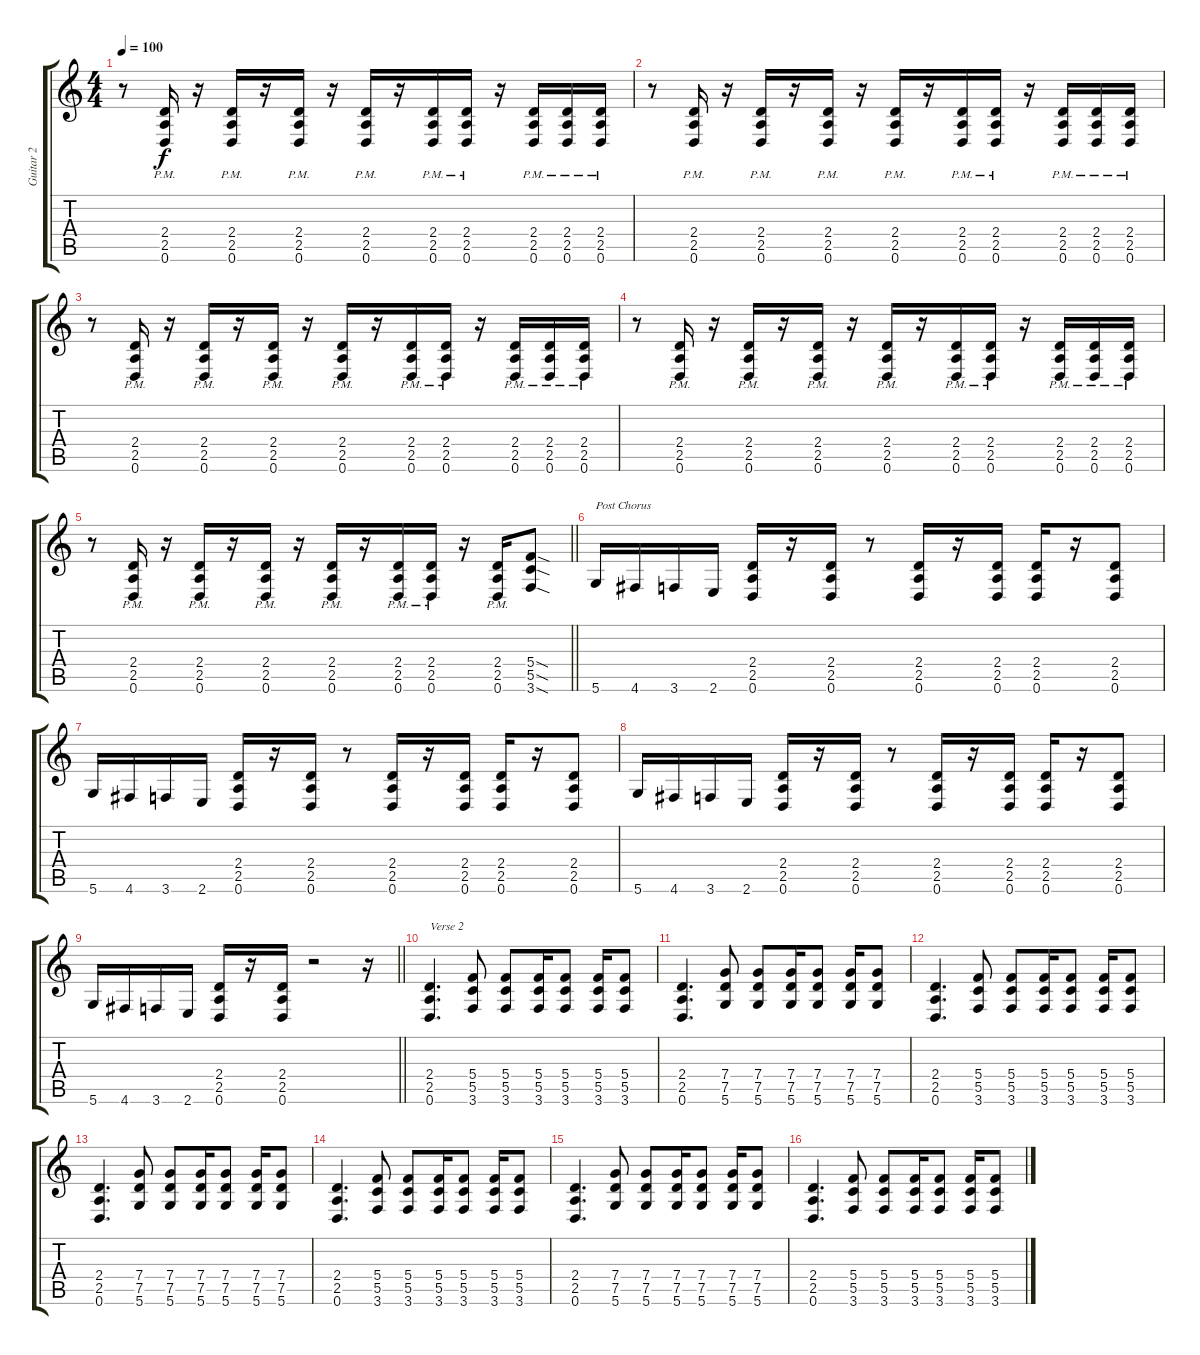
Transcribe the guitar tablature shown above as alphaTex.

\track ("Guitar 2" "Guitar 2") {instrument distortionguitar}
\staff {score tabs}
\tuning (D4 A3 F3 C3 G2 D2) {hide}
\ts (4 4)
\tempo 100
\clef g2
\ks c
r.8{dy f} (2.4{pm} 2.5{pm} 0.6{pm}).16 r.16 (2.4{pm} 2.5{pm} 0.6{pm}).16 r.16 (2.4{pm} 2.5{pm} 0.6{pm}).16 r.16 (2.4{pm} 2.5{pm} 0.6{pm}).16 r.16 (2.4{pm} 2.5{pm} 0.6{pm}).16 (2.4{pm} 2.5{pm} 0.6{pm}).16 r.16 (2.4{pm} 2.5{pm} 0.6{pm}).16 (2.4{pm} 2.5{pm} 0.6{pm}).16 (2.4{pm} 2.5{pm} 0.6{pm}).16 |
r.8 (2.4{pm} 2.5{pm} 0.6{pm}).16 r.16 (2.4{pm} 2.5{pm} 0.6{pm}).16 r.16 (2.4{pm} 2.5{pm} 0.6{pm}).16 r.16 (2.4{pm} 2.5{pm} 0.6{pm}).16 r.16 (2.4{pm} 2.5{pm} 0.6{pm}).16 (2.4{pm} 2.5{pm} 0.6{pm}).16 r.16 (2.4{pm} 2.5{pm} 0.6{pm}).16 (2.4{pm} 2.5{pm} 0.6{pm}).16 (2.4{pm} 2.5{pm} 0.6{pm}).16 |
r.8 (2.4{pm} 2.5{pm} 0.6{pm}).16 r.16 (2.4{pm} 2.5{pm} 0.6{pm}).16 r.16 (2.4{pm} 2.5{pm} 0.6{pm}).16 r.16 (2.4{pm} 2.5{pm} 0.6{pm}).16 r.16 (2.4{pm} 2.5{pm} 0.6{pm}).16 (2.4{pm} 2.5{pm} 0.6{pm}).16 r.16 (2.4{pm} 2.5{pm} 0.6{pm}).16 (2.4{pm} 2.5{pm} 0.6{pm}).16 (2.4{pm} 2.5{pm} 0.6{pm}).16 |
r.8 (2.4{pm} 2.5{pm} 0.6{pm}).16 r.16 (2.4{pm} 2.5{pm} 0.6{pm}).16 r.16 (2.4{pm} 2.5{pm} 0.6{pm}).16 r.16 (2.4{pm} 2.5{pm} 0.6{pm}).16 r.16 (2.4{pm} 2.5{pm} 0.6{pm}).16 (2.4{pm} 2.5{pm} 0.6{pm}).16 r.16 (2.4{pm} 2.5{pm} 0.6{pm}).16 (2.4{pm} 2.5{pm} 0.6{pm}).16 (2.4{pm} 2.5{pm} 0.6{pm}).16 |
\barLineRight lightlight
r.8 (2.4{pm} 2.5{pm} 0.6{pm}).16 r.16 (2.4{pm} 2.5{pm} 0.6{pm}).16 r.16 (2.4{pm} 2.5{pm} 0.6{pm}).16 r.16 (2.4{pm} 2.5{pm} 0.6{pm}).16 r.16 (2.4{pm} 2.5{pm} 0.6{pm}).16 (2.4{pm} 2.5{pm} 0.6{pm}).16 r.16 (2.4{pm} 2.5{pm} 0.6{pm}).16 (5.4{sod} 5.5{sod} 3.6{sod}).8 |
5.6.16{txt "Post Chorus"} 4.6.16 3.6.16 2.6.16 (2.4 2.5 0.6).16 r.16 (2.4 2.5 0.6).16 r.8 (2.4 2.5 0.6).16 r.16 (2.4 2.5 0.6).16 (2.4 2.5 0.6).16 r.16 (2.4 2.5 0.6).8 |
5.6.16 4.6.16 3.6.16 2.6.16 (2.4 2.5 0.6).16 r.16 (2.4 2.5 0.6).16 r.8 (2.4 2.5 0.6).16 r.16 (2.4 2.5 0.6).16 (2.4 2.5 0.6).16 r.16 (2.4 2.5 0.6).8 |
5.6.16 4.6.16 3.6.16 2.6.16 (2.4 2.5 0.6).16 r.16 (2.4 2.5 0.6).16 r.8 (2.4 2.5 0.6).16 r.16 (2.4 2.5 0.6).16 (2.4 2.5 0.6).16 r.16 (2.4 2.5 0.6).8 |
\barLineRight lightlight
5.6.16 4.6.16 3.6.16 2.6.16 (2.4 2.5 0.6).16 r.16 (2.4 2.5 0.6).16 r.2 r.16 |
(2.4 2.5 0.6).4{d txt "Verse 2"} (5.4 5.5 3.6).8 (5.4 5.5 3.6).8 (5.4 5.5 3.6).16 (5.4 5.5 3.6).8 (5.4 5.5 3.6).16 (5.4 5.5 3.6).8 |
(2.4 2.5 0.6).4{d} (7.4 7.5 5.6).8 (7.4 7.5 5.6).8 (7.4 7.5 5.6).16 (7.4 7.5 5.6).8 (7.4 7.5 5.6).16 (7.4 7.5 5.6).8 |
(2.4 2.5 0.6).4{d} (5.4 5.5 3.6).8 (5.4 5.5 3.6).8 (5.4 5.5 3.6).16 (5.4 5.5 3.6).8 (5.4 5.5 3.6).16 (5.4 5.5 3.6).8 |
(2.4 2.5 0.6).4{d} (7.4 7.5 5.6).8 (7.4 7.5 5.6).8 (7.4 7.5 5.6).16 (7.4 7.5 5.6).8 (7.4 7.5 5.6).16 (7.4 7.5 5.6).8 |
(2.4 2.5 0.6).4{d} (5.4 5.5 3.6).8 (5.4 5.5 3.6).8 (5.4 5.5 3.6).16 (5.4 5.5 3.6).8 (5.4 5.5 3.6).16 (5.4 5.5 3.6).8 |
(2.4 2.5 0.6).4{d} (7.4 7.5 5.6).8 (7.4 7.5 5.6).8 (7.4 7.5 5.6).16 (7.4 7.5 5.6).8 (7.4 7.5 5.6).16 (7.4 7.5 5.6).8 |
(2.4 2.5 0.6).4{d} (5.4 5.5 3.6).8 (5.4 5.5 3.6).8 (5.4 5.5 3.6).16 (5.4 5.5 3.6).8 (5.4 5.5 3.6).16 (5.4 5.5 3.6).8
